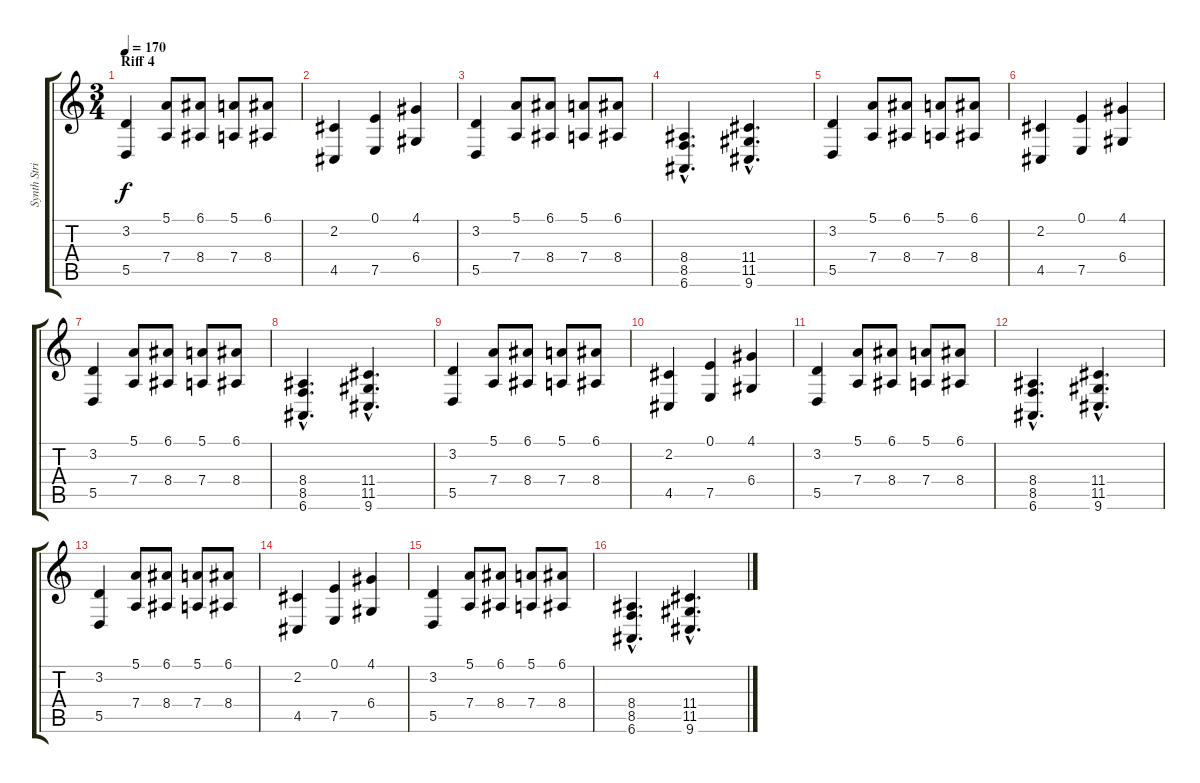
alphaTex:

\track ("Synth Strings 2" "Synth Stri") {instrument synthstrings2}
\staff {score tabs}
\tuning (E4 B3 G3 D3 A2 E2) {hide}
\ts (3 4)
\section ("" "Riff 4")
\tempo 170
\clef g2
\ks c
(3.2 5.5).4{dy f} (5.1 7.4).8 (6.1 8.4).8 (5.1 7.4).8 (6.1 8.4).8 |
(2.2 4.5).4 (0.1 7.5).4 (4.1 6.4).4 |
(3.2 5.5).4 (5.1 7.4).8 (6.1 8.4).8 (5.1 7.4).8 (6.1 8.4).8 |
(8.4{hac} 8.5{hac} 6.6{hac}).4{d} (11.4{hac} 11.5{hac} 9.6{hac}).4{d} |
(3.2 5.5).4 (5.1 7.4).8 (6.1 8.4).8 (5.1 7.4).8 (6.1 8.4).8 |
(2.2 4.5).4 (0.1 7.5).4 (4.1 6.4).4 |
(3.2 5.5).4 (5.1 7.4).8 (6.1 8.4).8 (5.1 7.4).8 (6.1 8.4).8 |
(8.4{hac} 8.5{hac} 6.6{hac}).4{d} (11.4{hac} 11.5{hac} 9.6{hac}).4{d} |
(3.2 5.5).4 (5.1 7.4).8 (6.1 8.4).8 (5.1 7.4).8 (6.1 8.4).8 |
(2.2 4.5).4 (0.1 7.5).4 (4.1 6.4).4 |
(3.2 5.5).4 (5.1 7.4).8 (6.1 8.4).8 (5.1 7.4).8 (6.1 8.4).8 |
(8.4{hac} 8.5{hac} 6.6{hac}).4{d} (11.4{hac} 11.5{hac} 9.6{hac}).4{d} |
(3.2 5.5).4 (5.1 7.4).8 (6.1 8.4).8 (5.1 7.4).8 (6.1 8.4).8 |
(2.2 4.5).4 (0.1 7.5).4 (4.1 6.4).4 |
(3.2 5.5).4 (5.1 7.4).8 (6.1 8.4).8 (5.1 7.4).8 (6.1 8.4).8 |
(8.4{hac} 8.5{hac} 6.6{hac}).4{d} (11.4{hac} 11.5{hac} 9.6{hac}).4{d}
